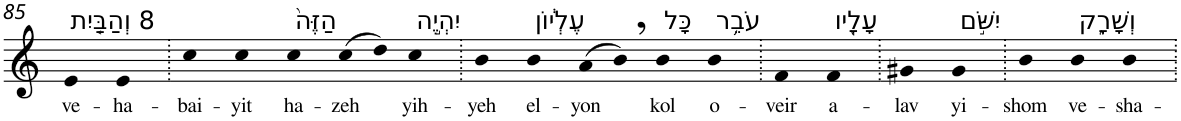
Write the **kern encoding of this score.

**kern	**text
*part1	*part1
*staff1	*staff1
*I"Piano	*
*I'Pno	*
!!LO:PB:g=z
*clefG2	*
*k[]	*
=85	=85
!LO:TX:a:t=8 וְהַבַּ֤יִת	!
!	!LO:LY:b
4e	ve-
!	!LO:LY:b
4e	-ha-
=86.	=86.
!	!LO:LY:b
4cc	-bai-
!	!LO:LY:b
4cc	-yit
!LO:TX:a:t=הַזֶּה֙	!
!	!LO:LY:b
4cc	ha-
!	!LO:LY:b
(>8cc	-zeh
8dd)	.
!LO:TX:a:t=יִהְיֶ֣ה	!
!	!LO:LY:b
4cc	yih-
=87.	=87.
!	!LO:LY:b
4b	-yeh
!LO:TX:a:t=עֶלְי֔וֹן	!
!	!LO:LY:b
4b	el-
!	!LO:LY:b
(>8a	-yon
8b,)	.
!LO:TX:a:t=כָּל	!
!	!LO:LY:b
4b	kol
!LO:TX:a:t=עֹבֵ֥ר	!
!	!LO:LY:b
4b	o-
=88.	=88.
!	!LO:LY:b
4f	-veir
!LO:TX:a:t=עָלָ֖יו	!
!	!LO:LY:b
4f	a-
=89.	=89.
!	!LO:LY:b
4g#X	-lav
!LO:TX:a:t=יִשֹּׁ֣ם	!
!	!LO:LY:b
4g#	yi-
=90.	=90.
!	!LO:LY:b
4b	-shom
!LO:TX:a:t=וְשָׁרָ֑ק	!
!	!LO:LY:b
4b	ve-
!	!LO:LY:b
4b	-sha-
=.	=.
*-	*-
